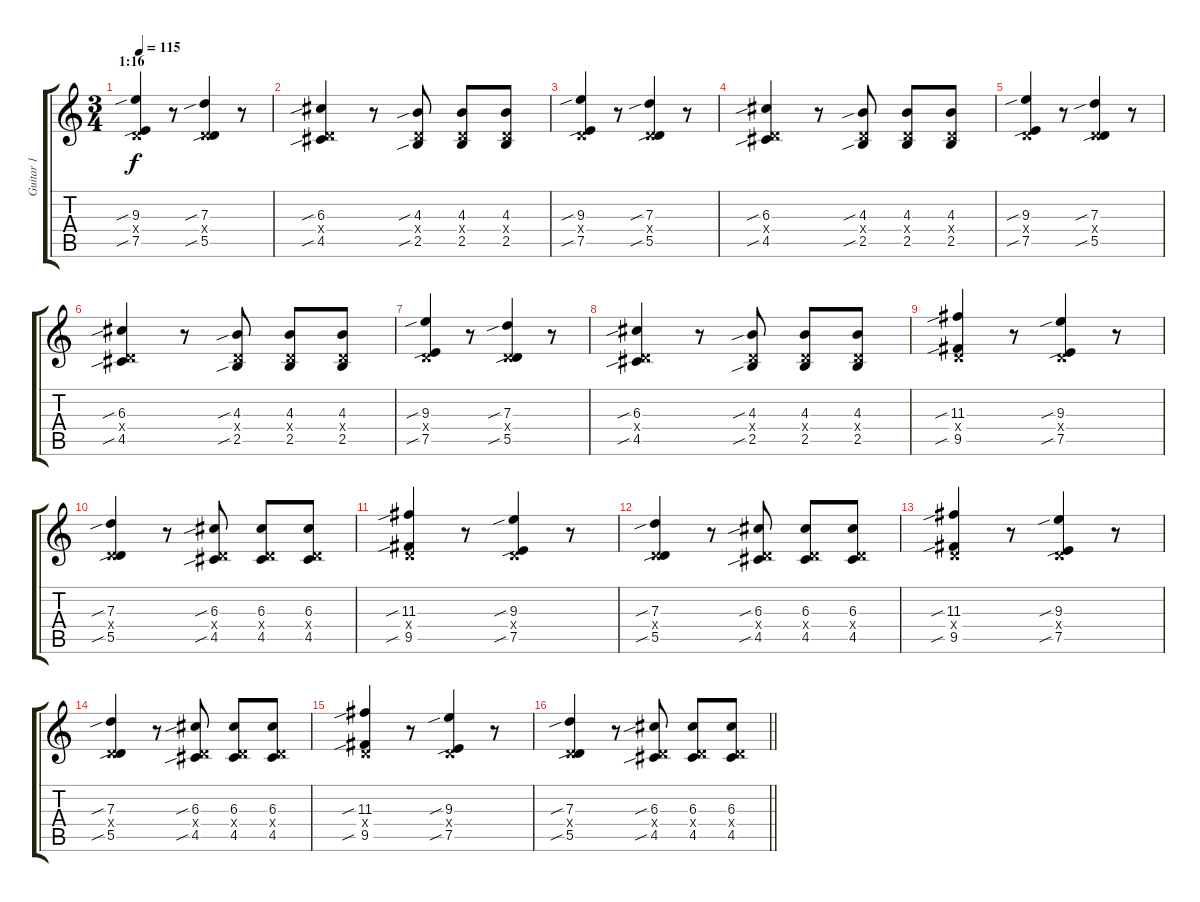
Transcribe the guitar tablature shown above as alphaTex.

\track ("Guitar 1" "Guitar 1") {instrument overdrivenguitar}
\staff {score tabs}
\tuning (E4 B3 G3 D3 A2 E2) {hide}
\ts (3 4)
\section ("" "1:16")
\tempo 115
\clef g2
\ks c
(9.3{sib} 0.4{x} 7.5{sib}).4{dy f volume 12} r.8 (7.3{sib} 0.4{x} 5.5{sib}).4 r.8 |
(6.3{sib} 0.4{x} 4.5{sib}).4 r.8 (4.3{sib} 0.4{x} 2.5{sib}).8 (4.3 0.4{x} 2.5).8 (4.3 0.4{x} 2.5).8 |
(9.3{sib} 0.4{x} 7.5{sib}).4 r.8 (7.3{sib} 0.4{x} 5.5{sib}).4 r.8 |
(6.3{sib} 0.4{x} 4.5{sib}).4 r.8 (4.3{sib} 0.4{x} 2.5{sib}).8 (4.3 0.4{x} 2.5).8 (4.3 0.4{x} 2.5).8 |
(9.3{sib} 0.4{x} 7.5{sib}).4 r.8 (7.3{sib} 0.4{x} 5.5{sib}).4 r.8 |
(6.3{sib} 0.4{x} 4.5{sib}).4 r.8 (4.3{sib} 0.4{x} 2.5{sib}).8 (4.3 0.4{x} 2.5).8 (4.3 0.4{x} 2.5).8 |
(9.3{sib} 0.4{x} 7.5{sib}).4 r.8 (7.3{sib} 0.4{x} 5.5{sib}).4 r.8 |
(6.3{sib} 0.4{x} 4.5{sib}).4 r.8 (4.3{sib} 0.4{x} 2.5{sib}).8 (4.3 0.4{x} 2.5).8 (4.3 0.4{x} 2.5).8 |
(11.3{sib} 0.4{x} 9.5{sib}).4 r.8 (9.3{sib} 0.4{x} 7.5{sib}).4 r.8 |
(7.3{sib} 0.4{x} 5.5{sib}).4 r.8 (6.3{sib} 0.4{x} 4.5{sib}).8 (6.3 0.4{x} 4.5).8 (6.3 0.4{x} 4.5).8 |
(11.3{sib} 0.4{x} 9.5{sib}).4 r.8 (9.3{sib} 0.4{x} 7.5{sib}).4 r.8 |
(7.3{sib} 0.4{x} 5.5{sib}).4 r.8 (6.3{sib} 0.4{x} 4.5{sib}).8 (6.3 0.4{x} 4.5).8 (6.3 0.4{x} 4.5).8 |
(11.3{sib} 0.4{x} 9.5{sib}).4 r.8 (9.3{sib} 0.4{x} 7.5{sib}).4 r.8 |
(7.3{sib} 0.4{x} 5.5{sib}).4 r.8 (6.3{sib} 0.4{x} 4.5{sib}).8 (6.3 0.4{x} 4.5).8 (6.3 0.4{x} 4.5).8 |
(11.3{sib} 0.4{x} 9.5{sib}).4 r.8 (9.3{sib} 0.4{x} 7.5{sib}).4 r.8 |
\barLineRight lightlight
(7.3{sib} 0.4{x} 5.5{sib}).4 r.8 (6.3{sib} 0.4{x} 4.5{sib}).8 (6.3 0.4{x} 4.5).8 (6.3 0.4{x} 4.5).8
